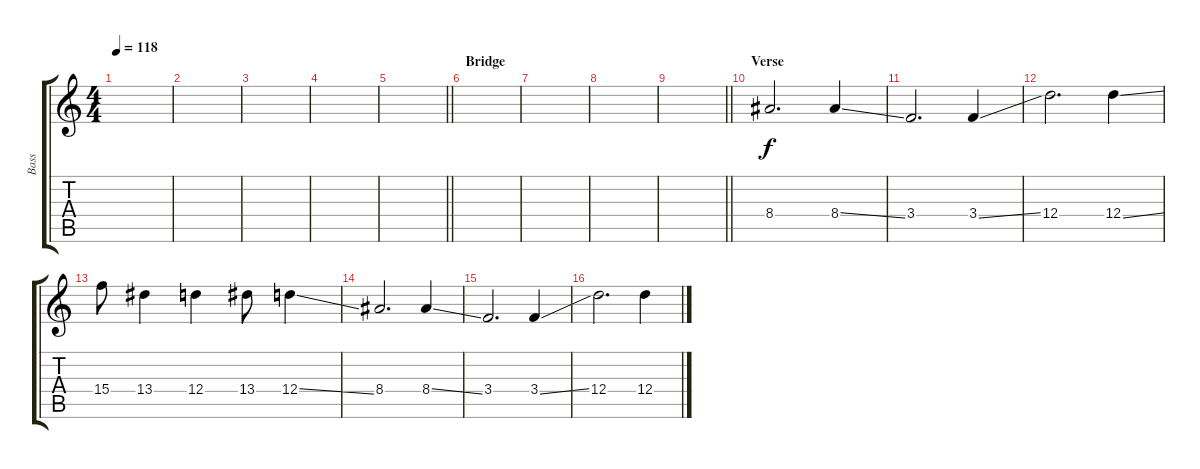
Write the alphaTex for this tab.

\track ("Bass" "Bass") {instrument acousticguitarsteel}
\staff {score tabs}
\tuning (E4 B3 G3 D3 A2 E2) {hide}
\ts (4 4)
\tempo 118
\clef g2
\ks c
|
|
|
|
\barLineRight lightlight
|
\section ("" "Bridge")
|
|
|
\barLineRight lightlight
|
\section ("" "Verse")
8.4.2{d dy f} 8.4{ss}.4 |
3.4.2{d} 3.4{ss}.4 |
12.4.2{d} 12.4{ss}.4 |
15.4.8 13.4.4 12.4.4 13.4.8 12.4{ss}.4 |
8.4.2{d} 8.4{ss}.4 |
3.4.2{d} 3.4{ss}.4 |
12.4.2{d} 12.4{ss}.4
